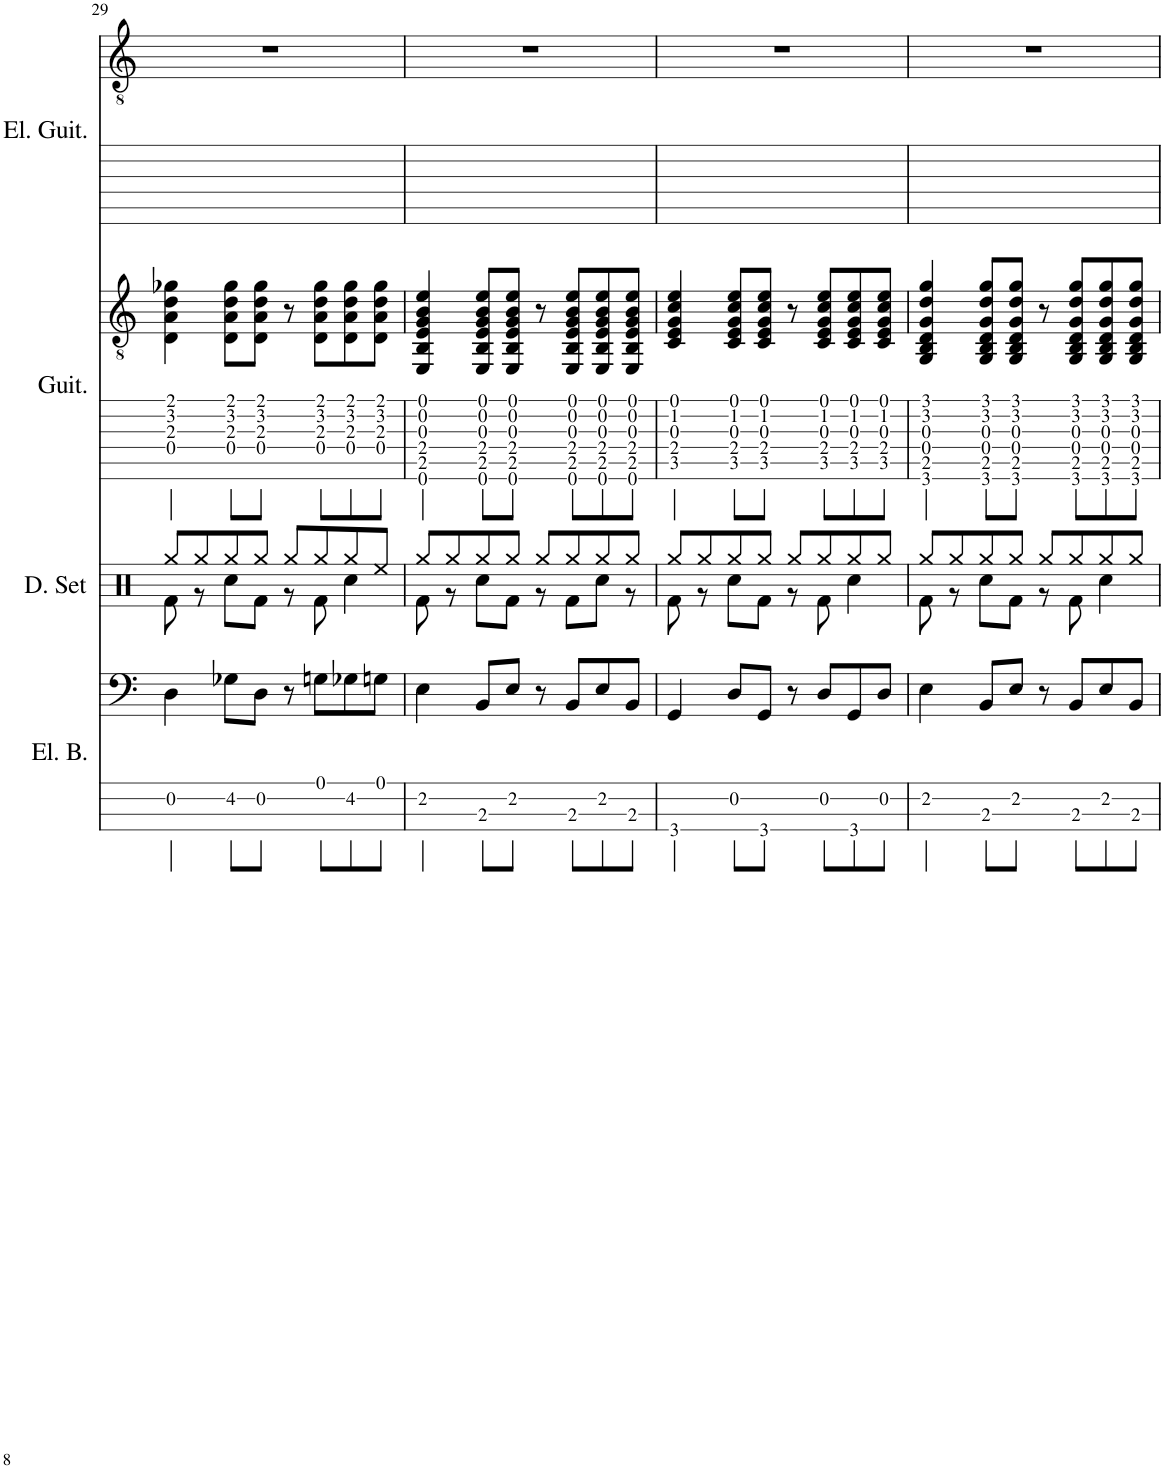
**kern	**kern	**kern	**kern	**kern	**kern	**kern
*part4	*part4	*part3	*part2	*part2	*part1	*part1
*staff7	*staff6	*staff5	*staff4	*staff3	*staff2	*staff1
*I"电贝斯	*	*I"架子鼓	*I"原音吉他	*	*I"电子吉他	*
!!LO:PB:g=z
*	*clefF4	*clefX	*	*clefGv2	*	*clefGv2
*Trd7c12	*Trd7c12	*	*	*	*	*
*k[]	*k[]	*k[]	*k[]	*k[]	*k[]	*k[]
*M4/4	*M4/4	*M4/4	*M4/4	*M4/4	*M4/4	*M4/4
=29	=29	=29	=29	=29	=29	=29
*	*	*^	*	*	*	*
4D\	4D\	8Rgg/L	8Rf\	4D\ 4A\ 4d\ 4g-X\	4D\ 4A\ 4d\ 4g-X\	1r	1r
.	.	8Rgg/	8r	.	.	.	.
8G-\L	8G-X\L	8Rgg/	8Rcc\L	8D\ 8A\ 8d\ 8g-X\L	8D\ 8A\ 8d\ 8g-\L	.	.
8D\J	8D\J	8Rgg/J	8Rf\J	8D\ 8A\ 8d\ 8g-X\J	8D\ 8A\ 8d\ 8g-\J	.	.
8r	8r	8Rgg/L	8r	8r	8r	.	.
8G\L	8Gn\L	8Rgg/	8Rf\	8D\ 8A\ 8d\ 8g-X\L	8D\ 8A\ 8d\ 8g-\L	.	.
8G-\	8G-X\	8Rgg/	4Rcc\	8D\ 8A\ 8d\ 8g-X\	8D\ 8A\ 8d\ 8g-\	.	.
8G\J	8Gn\J	8Ree/J	.	8D\ 8A\ 8d\ 8g-X\J	8D\ 8A\ 8d\ 8g-\J	.	.
=30	=30	=30	=30	=30	=30	=30	=30
4E\	4E\	8Rgg/L	8Rf\	4EE\ 4BB\ 4E\ 4G\ 4B\ 4e\	4EE/ 4BB/ 4E/ 4G/ 4B/ 4e/	1r	1r
.	.	8Rgg/	8r	.	.	.	.
8BB\L	8BB/L	8Rgg/	8Rcc\L	8EE\ 8BB\ 8E\ 8G\ 8B\ 8e\L	8EE/ 8BB/ 8E/ 8G/ 8B/ 8e/L	.	.
8E\J	8E/J	8Rgg/J	8Rf\J	8EE\ 8BB\ 8E\ 8G\ 8B\ 8e\J	8EE/ 8BB/ 8E/ 8G/ 8B/ 8e/J	.	.
8r	8r	8Rgg/L	8r	8r	8r	.	.
8BB\L	8BB/L	8Rgg/	8Rf\L	8EE\ 8BB\ 8E\ 8G\ 8B\ 8e\L	8EE/ 8BB/ 8E/ 8G/ 8B/ 8e/L	.	.
8E\	8E/	8Rgg/	8Rcc\J	8EE\ 8BB\ 8E\ 8G\ 8B\ 8e\	8EE/ 8BB/ 8E/ 8G/ 8B/ 8e/	.	.
8BB\J	8BB/J	8Rgg/J	8r	8EE\ 8BB\ 8E\ 8G\ 8B\ 8e\J	8EE/ 8BB/ 8E/ 8G/ 8B/ 8e/J	.	.
=31	=31	=31	=31	=31	=31	=31	=31
4GG\	4GG/	8Rgg/L	8Rf\	4C\ 4E\ 4G\ 4c\ 4e\	4C/ 4E/ 4G/ 4c/ 4e/	1r	1r
.	.	8Rgg/	8r	.	.	.	.
8D\L	8D/L	8Rgg/	8Rcc\L	8C\ 8E\ 8G\ 8c\ 8e\L	8C/ 8E/ 8G/ 8c/ 8e/L	.	.
8GG\J	8GG/J	8Rgg/J	8Rf\J	8C\ 8E\ 8G\ 8c\ 8e\J	8C/ 8E/ 8G/ 8c/ 8e/J	.	.
8r	8r	8Rgg/L	8r	8r	8r	.	.
8D\L	8D/L	8Rgg/	8Rf\	8C\ 8E\ 8G\ 8c\ 8e\L	8C/ 8E/ 8G/ 8c/ 8e/L	.	.
8GG\	8GG/	8Rgg/	4Rcc\	8C\ 8E\ 8G\ 8c\ 8e\	8C/ 8E/ 8G/ 8c/ 8e/	.	.
8D\J	8D/J	8Rgg/J	.	8C\ 8E\ 8G\ 8c\ 8e\J	8C/ 8E/ 8G/ 8c/ 8e/J	.	.
=32	=32	=32	=32	=32	=32	=32	=32
4E\	4E\	8Rgg/L	8Rf\	4GG\ 4BB\ 4D\ 4G\ 4d\ 4g\	4GG/ 4BB/ 4D/ 4G/ 4d/ 4g/	1r	1r
.	.	8Rgg/	8r	.	.	.	.
8BB\L	8BB/L	8Rgg/	8Rcc\L	8GG\ 8BB\ 8D\ 8G\ 8d\ 8g\L	8GG/ 8BB/ 8D/ 8G/ 8d/ 8g/L	.	.
8E\J	8E/J	8Rgg/J	8Rf\J	8GG\ 8BB\ 8D\ 8G\ 8d\ 8g\J	8GG/ 8BB/ 8D/ 8G/ 8d/ 8g/J	.	.
8r	8r	8Rgg/L	8r	8r	8r	.	.
8BB\L	8BB/L	8Rgg/	8Rf\	8GG\ 8BB\ 8D\ 8G\ 8d\ 8g\L	8GG/ 8BB/ 8D/ 8G/ 8d/ 8g/L	.	.
8E\	8E/	8Rgg/	4Rcc\	8GG\ 8BB\ 8D\ 8G\ 8d\ 8g\	8GG/ 8BB/ 8D/ 8G/ 8d/ 8g/	.	.
8BB\J	8BB/J	8Rgg/J	.	8GG\ 8BB\ 8D\ 8G\ 8d\ 8g\J	8GG/ 8BB/ 8D/ 8G/ 8d/ 8g/J	.	.
*	*	*v	*v	*	*	*	*
=	=	=	=	=	=	=
*-	*-	*-	*-	*-	*-	*-
